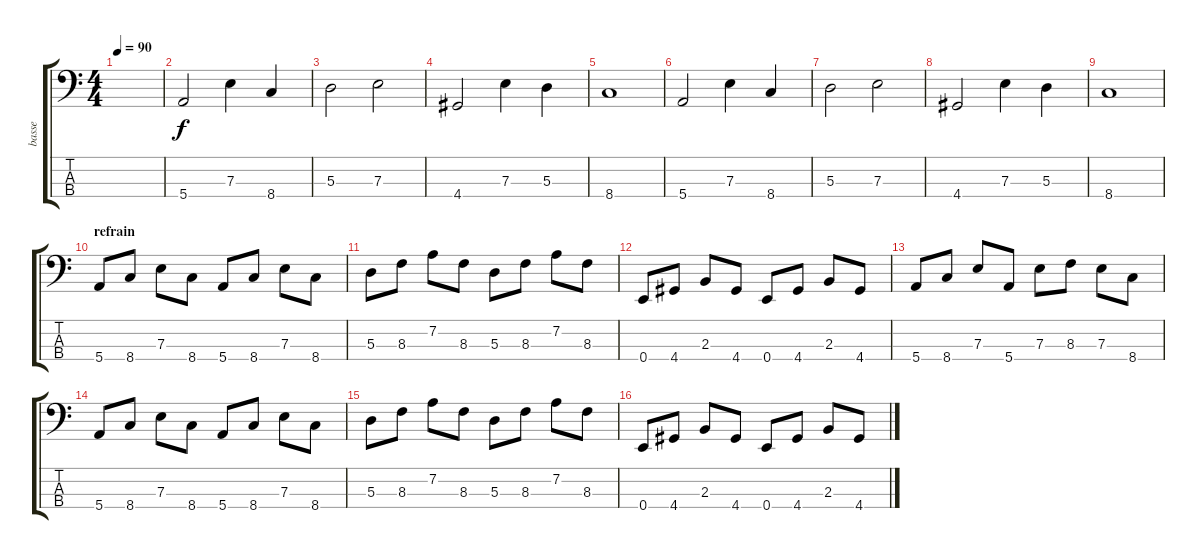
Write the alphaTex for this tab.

\track ("basse" "basse") {instrument electricbassfinger}
\staff {score tabs}
\tuning (G2 D2 A1 E1) {hide}
\ts (4 4)
\tempo 90
\clef f4
\ks aminor
|
5.4.2 7.3.4 8.4.4 |
5.3.2 7.3.2 |
4.4.2 7.3.4 5.3.4 |
8.4.1 |
5.4.2 7.3.4 8.4.4 |
5.3.2 7.3.2 |
4.4.2 7.3.4 5.3.4 |
8.4.1 |
\section ("" "refrain")
5.4.8 8.4.8 7.3.8 8.4.8 5.4.8 8.4.8 7.3.8 8.4.8 |
5.3.8 8.3.8 7.2.8 8.3.8 5.3.8 8.3.8 7.2.8 8.3.8 |
0.4.8 4.4.8 2.3.8 4.4.8 0.4.8 4.4.8 2.3.8 4.4.8 |
5.4.8 8.4.8 7.3.8 5.4.8 7.3.8 8.3.8 7.3.8 8.4.8 |
5.4.8 8.4.8 7.3.8 8.4.8 5.4.8 8.4.8 7.3.8 8.4.8 |
5.3.8 8.3.8 7.2.8 8.3.8 5.3.8 8.3.8 7.2.8 8.3.8 |
0.4.8 4.4.8 2.3.8 4.4.8 0.4.8 4.4.8 2.3.8 4.4.8
